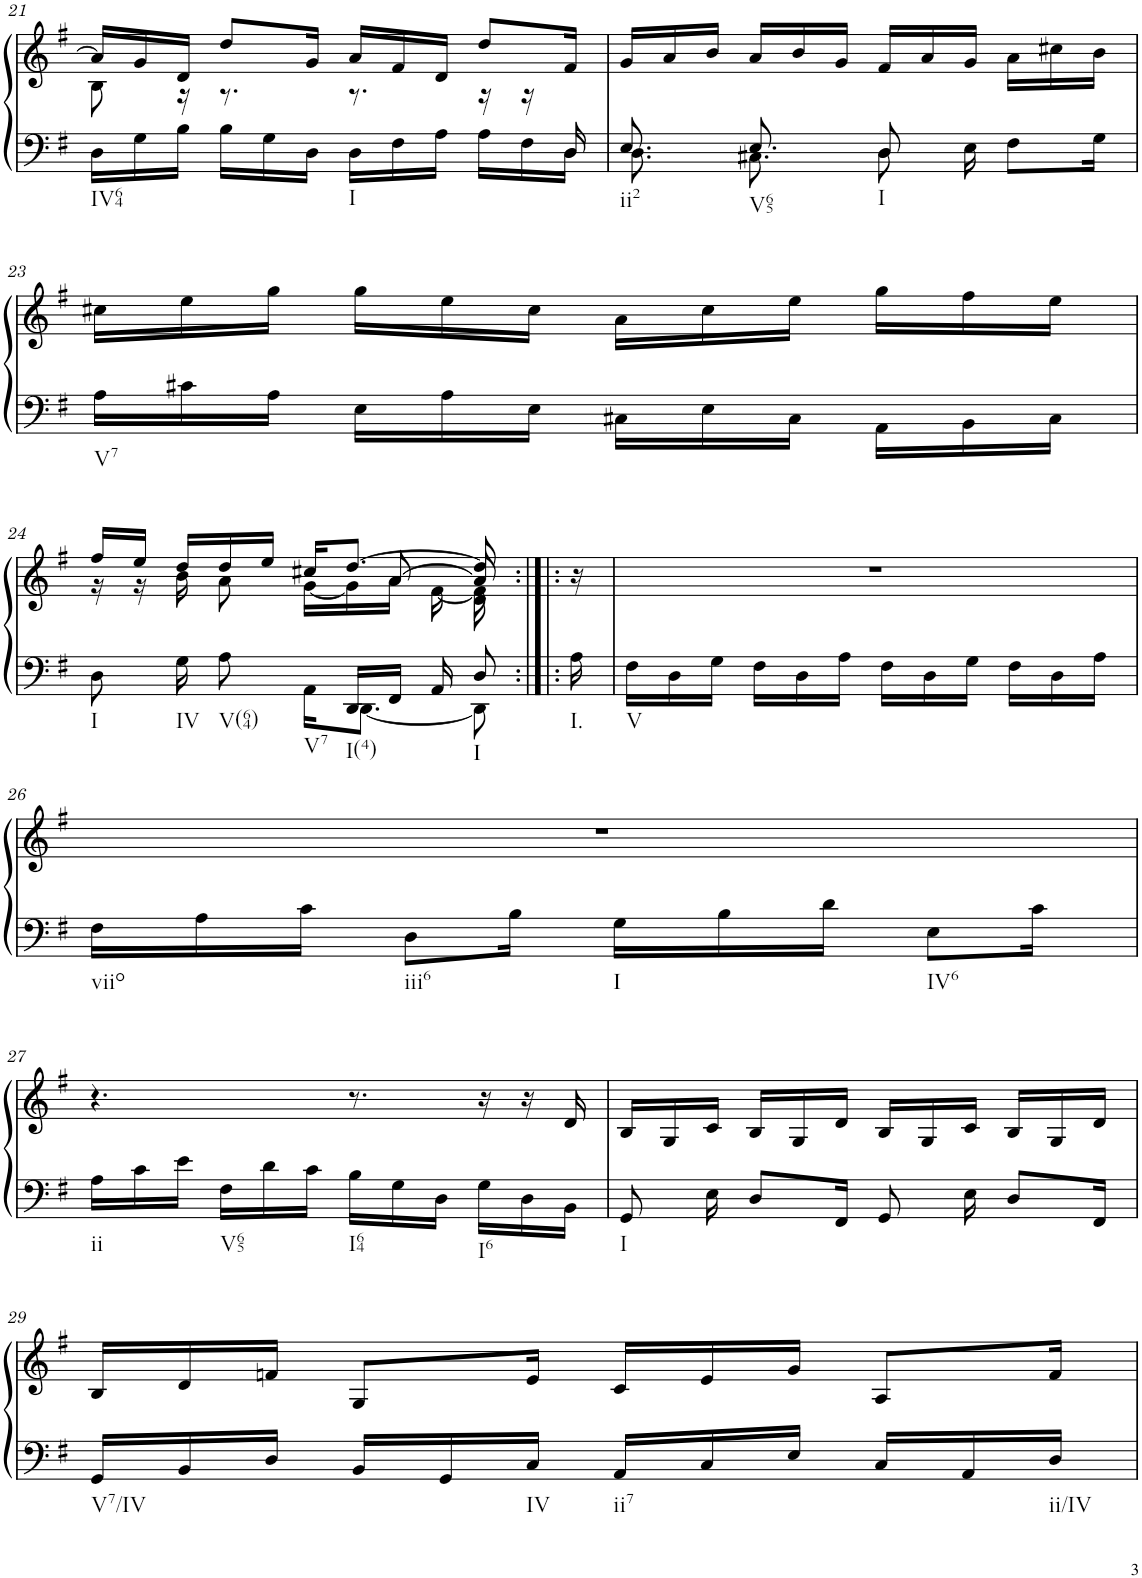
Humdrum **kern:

**kern	**kern
*part1	*part1
*staff2	*staff1
*I"Klavier linke Hand	*
!!LO:PB:g=z
*clefF4	*clefG2
*k[f#]	*k[f#]
*M12/16	*M12/16
=21	=21
*^	*^
!LO:TX:b:t=IV64	!	!	!
8.ryy	16D\LL	16a/LL]	8B\
.	16G\	16g/	.
.	16B\JJ	16d/JJ	16r
8.ryy	16B\LL	8dd/L	8.r
.	16G\	.	.
.	16D\JJ	16g/Jk	.
!LO:TX:b:t=I	!	!	!
8.ryy	16D\LL	16a/LL	8.r
.	16F#\	16f#/	.
.	16A\JJ	16d/JJ	.
8ryy	16A\LL	8dd/L	16r
.	16F#\	.	16r
16D/	16D\JJ	16f#/Jk	16ryy
=22	=22	=22	=22
!LO:TX:b:t=ii2	!	!	!
*	*	*v	*v
8.E/	8.D\	16g/LL
.	.	16a/
.	.	16b/JJ
!LO:TX:b:t=V65	!	!
8.E/	8.C#X\	16a/LL
.	.	16b/
.	.	16g/JJ
!LO:TX:b:t=I	!	!
8D/	8D\	16f#/LL
.	.	16a/
16ryy	16E\	16g/JJ
8.ryy	8F#\L	16a\LL
.	.	16cc#X\
.	16G\Jk	16b\JJ
!!LO:LB:g=z
=23	=23	=23
!LO:TX:b:t=V7	!	!
2.ryy	16A\LL	16cc#X\LL
.	16c#X\	16ee\
.	16A\JJ	16gg\JJ
.	16E\LL	16gg\LL
.	16A\	16ee\
.	16E\JJ	16cc#\JJ
.	16C#X\LL	16a\LL
.	16E\	16cc#\
.	16C#\JJ	16ee\JJ
.	16AA\LL	16gg\LL
.	16BB\	16ff#\
.	16C#\JJ	16ee\JJ
!!LO:LB:g=z
=24	=24	=24
*	*	*^
*	*	*	*^
*	*	*	*	*^
!LO:TX:b:t=I	!	!	!	!	!
!LO:TX:b:t=IV	!	!	!	!	!
8.ryy	8D\	16ff#/LL	16r	4..ryy	16ryy
*	*	*	*	*v	*v
.	.	16ee/JJ	16r	.
.	16G\	16dd/LL	16b\	.
!LO:TX:b:t=V(64)	!	!	!	!
!LO:TX:b:t=V7	!	!	!	!
8.ryy	8A\	16dd/	8a\	.
.	.	16ee/JJ	.	.
.	16AA\KL	16cc#X/KL	[16g\LL	.
!LO:TX:b:t=I(4)	!	!	!	!
16DD/LL	[8.DD\J	[8.dd/J	16g\]	.
16FF#/JJ	.	.	16a\JJ	[8a/
16AA/	.	.	[16f#\	.
*	*	*	*	*^
!LO:TX:b:t=I	!	!	!	!	!
8D/	8DD\]	8dd/]	8f#\]	8a/]	8d\
=24X1:|!|:	=24X1:|!|:	=24X1:|!|:	=24X1:|!|:	=24X1:|!|:	=24X1:|!|:
!LO:TX:b:t=I.	!	!	!	!	!
*	*	*v	*v	*v	*v
16ryy	16A\	16r
=25	=25	=25
!LO:TX:b:t=V	!	!
2.ryy	16F#\LL	2.r
.	16D\	.
.	16G\JJ	.
.	16F#\LL	.
.	16D\	.
.	16A\JJ	.
.	16F#\LL	.
.	16D\	.
.	16G\JJ	.
.	16F#\LL	.
.	16D\	.
.	16A\JJ	.
!!LO:LB:g=z
=26	=26	=26
!LO:TX:b:t=viio	!	!
!LO:TX:b:t=iii6	!	!
!LO:TX:b:t=I	!	!
!LO:TX:b:t=IV6	!	!
2.ryy	16F#\LL	2.r
.	16A\	.
.	16c\JJ	.
.	8D\L	.
.	16B\Jk	.
.	16G\LL	.
.	16B\	.
.	16d\JJ	.
.	8E\L	.
.	16c\Jk	.
!!LO:LB:g=z
=27	=27	=27
!LO:TX:b:t=ii	!	!
*v	*v	*
16A\LL	4.r
16c\	.
16e\JJ	.
!LO:TX:b:t=V65	!
16F#\LL	.
16d\	.
16c\JJ	.
!LO:TX:b:t=I64	!
16B\LL	8.r
16G\	.
16D\JJ	.
!LO:TX:b:t=I6	!
16G\LL	16r
16D\	16r
16BB\JJ	16d/
=28	=28
!LO:TX:b:t=I	!
8GG/	16B/LL
.	16G/
16E\	16c/JJ
8D/L	16B/LL
.	16G/
16FF#/Jk	16d/JJ
8GG/	16B/LL
.	16G/
16E\	16c/JJ
8D/L	16B/LL
.	16G/
16FF#/Jk	16d/JJ
!!LO:LB:g=z
=29	=29
!LO:TX:b:t=V7/IV	!
16GG/LL	16B/LL
16BB/	16d/
16D/JJ	16fn/JJ
16BB/LL	8G/L
16GG/	.
!LO:TX:b:t=IV	!
16C/JJ	16e/Jk
!LO:TX:b:t=ii7	!
16AA/LL	16c/LL
16C/	16e/
16E/JJ	16g/JJ
16C/LL	8A/L
16AA/	.
!LO:TX:b:t=ii/IV	!
16D/JJ	16f/Jk
=	=
*-	*-
